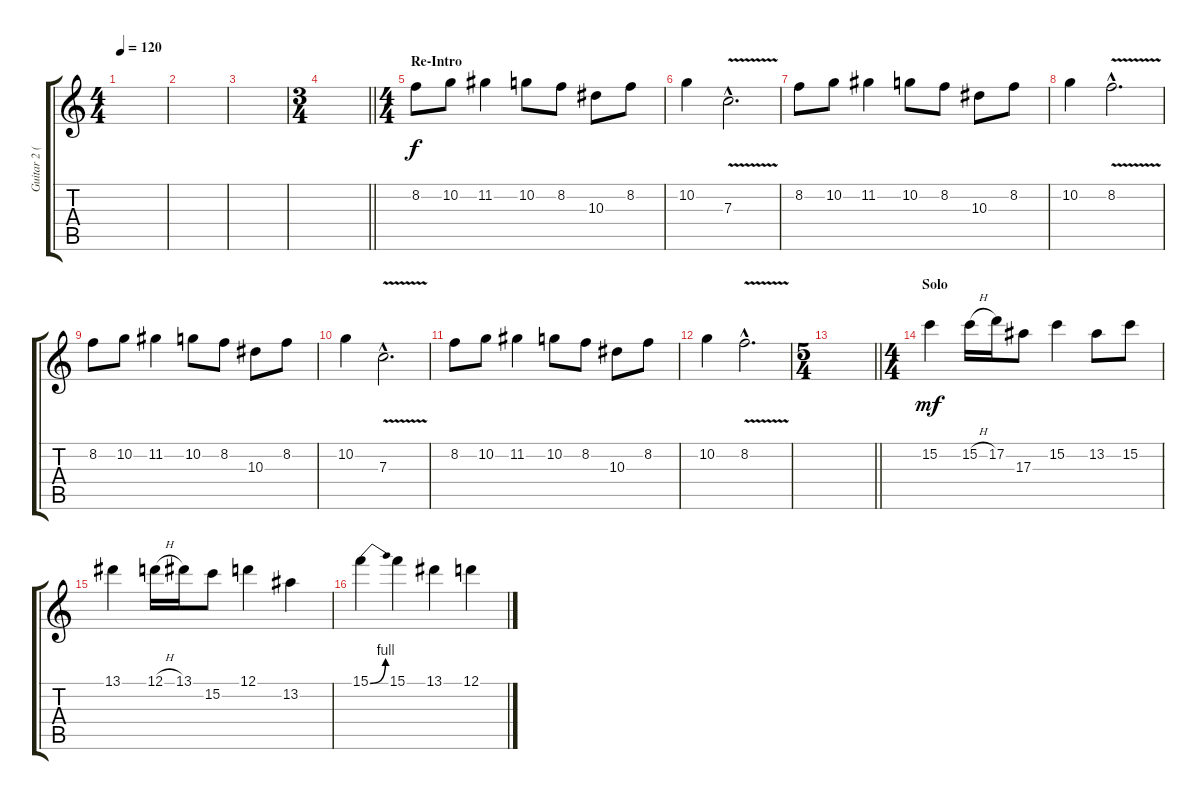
\track ("Guitar 2 (Lead)" "Guitar 2 (") {instrument overdrivenguitar}
\staff {score tabs}
\tuning (D4 A3 F3 C3 G2 C2) {hide}
\ts (4 4)
\tempo 120
\clef g2
\ks c
|
|
|
\ts (3 4)
\barLineRight lightlight
|
\ts (4 4)
\section ("" "Re-Intro")
8.2.8{balance 4} 10.2.8 11.2.4 10.2.8 8.2.8 10.3.8 8.2.8 |
10.2.4 7.3{v hac}.2{d} |
8.2.8 10.2.8 11.2.4 10.2.8 8.2.8 10.3.8 8.2.8 |
10.2.4 8.2{v hac}.2{d} |
8.2.8 10.2.8 11.2.4 10.2.8 8.2.8 10.3.8 8.2.8 |
10.2.4 7.3{v hac}.2{d} |
8.2.8 10.2.8 11.2.4 10.2.8 8.2.8 10.3.8 8.2.8 |
10.2.4 8.2{v hac}.2{d} |
\ts (5 4)
\barLineRight lightlight
|
\ts (4 4)
\section ("" "Solo")
15.2.4{dy mf balance 8} 15.2{h}.16 17.2.16 17.3.8 15.2.4 13.2.8 15.2.8 |
13.1.4 12.1{h}.16 13.1.16 15.2.8 12.1.4 13.2.4 |
15.1{be (bend 0 0 60 4)}.4 15.1.4 13.1.4 12.1.4
